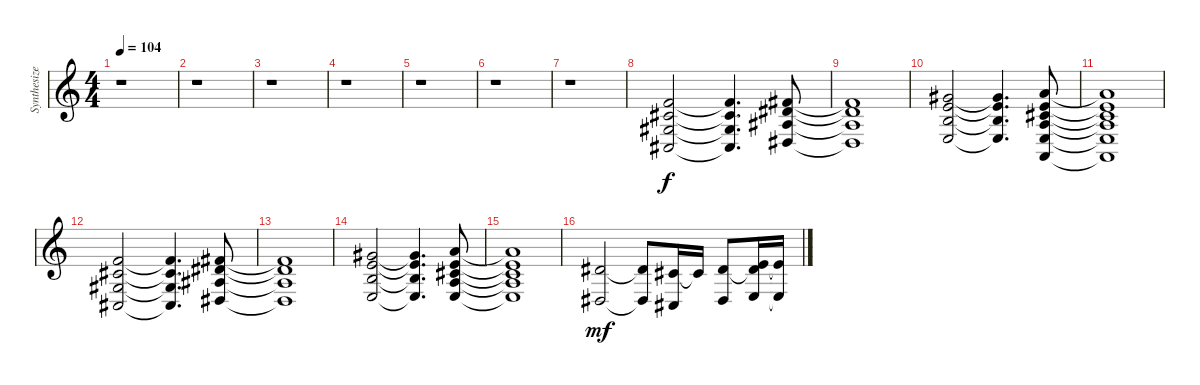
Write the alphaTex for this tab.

\track ("Synthesizer" "Synthesize") {instrument lead7fifths}
\staff {score}
\tuning (E4 B3 G3 D3 A2 E2 B1) {hide}
\ts (4 4)
\tempo 104
\clef g2
\ks c
r.1{dy f} |
r.1 |
r.1 |
r.1 |
r.1 |
r.1 |
r.1 |
(1.1 2.2 1.3 4.5).2 (1.1{t} 2.2{t} 1.3{t} 4.5{t}).4{d} (2.1 4.2 3.3 1.4).8 |
(2.1{t} 4.2{t} 3.3{t} 1.4{t}).1 |
(4.1 5.2 4.3 2.4).2 (4.1{t} 5.2{t} 4.3{t} 2.4{t}).4{d} (5.1 5.2 6.3 7.4 7.5 5.6).8 |
(5.1{t} 5.2{t} 6.3{t} 7.4{t} 7.5{t} 5.6{t}).1 |
(1.1 2.2 1.3 4.5).2 (1.1{t} 2.2{t} 1.3{t} 4.5{t}).4{d} (2.1 4.2 3.3 1.4).8 |
(2.1{t} 4.2{t} 3.3{t} 1.4{t}).1 |
(4.1 5.2 4.3 2.4).2 (4.1{t} 5.2{t} 4.3{t} 2.4{t}).4{d} (5.1 5.2 6.3 7.4 7.5).8 |
(5.1{t} 5.2{t} 6.3{t} 7.4{t} 7.5{t}).1 |
(4.2 1.4).2{dy mf} (4.2{t} 1.4{t}).8 (2.2 4.5).16 2.2{t}.16 (4.2 1.4).8 (0.1 4.2{t} 2.4).16 (0.1{t} 2.4{t}).16
